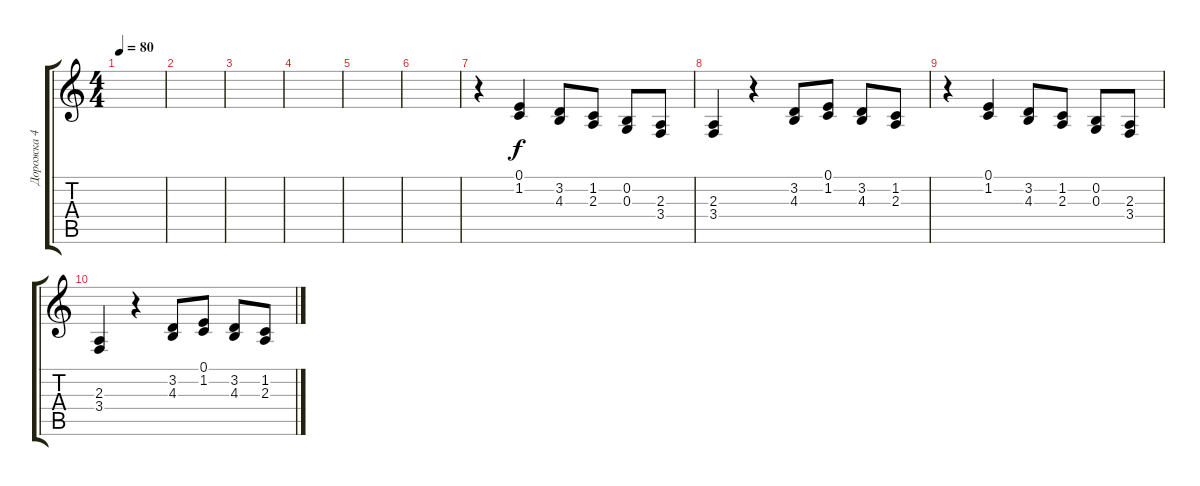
\track ("Дорожка 4" "Дорожка 4") {instrument tenorsax}
\staff {score tabs}
\tuning (E4 B3 G3 D3 A2 E2) {hide}
\ts (4 4)
\tempo 80
\clef g2
\ks c
|
|
|
|
|
|
r.4 (0.1 1.2).4 (3.2 4.3).8 (1.2 2.3).8 (0.2 0.3).8 (2.3 3.4).8 |
(2.3 3.4).4 r.4 (3.2 4.3).8 (0.1 1.2).8 (3.2 4.3).8 (1.2 2.3).8 |
r.4 (0.1 1.2).4 (3.2 4.3).8 (1.2 2.3).8 (0.2 0.3).8 (2.3 3.4).8 |
(2.3 3.4).4 r.4 (3.2 4.3).8 (0.1 1.2).8 (3.2 4.3).8 (1.2 2.3).8
